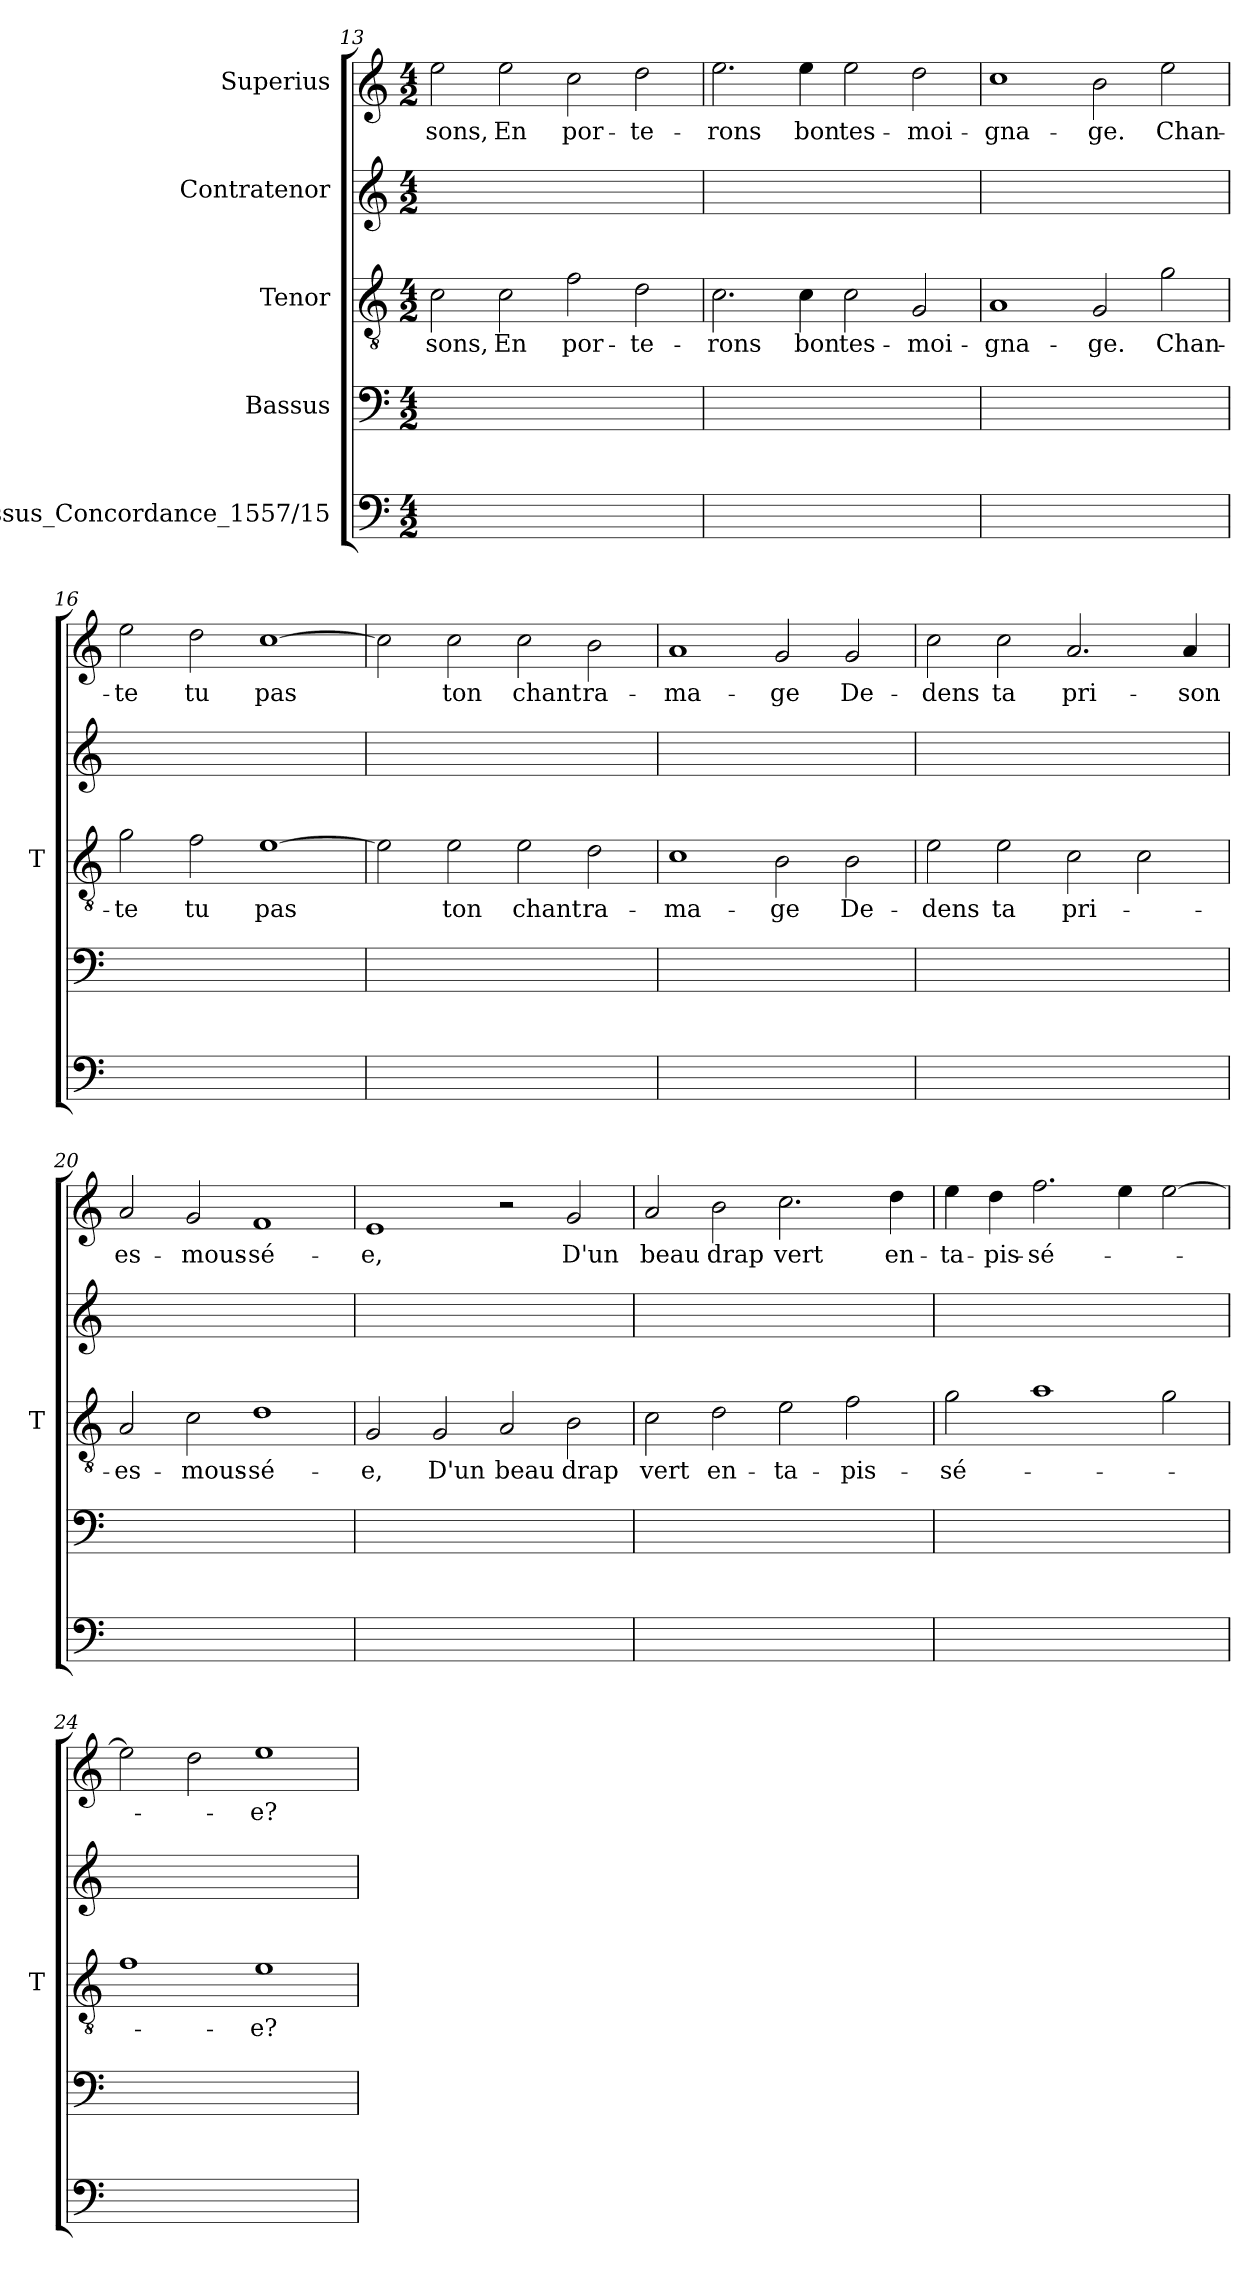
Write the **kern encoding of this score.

**kern	**kern	**kern	**text	**kern	**kern	**text
*part5	*part4	*part3	*part3	*part2	*part1	*part1
*staff5	*staff4	*staff3	*staff3	*staff2	*staff1	*staff1
*I"Bassus_Concordance_1557/15	*I"Bassus	*I"Tenor	*	*I"Contratenor	*I"Superius	*
*	*	*I'T	*	*	*	*
*clefF4	*clefF4	*clefGv2	*	*clefG2	*clefG2	*
*k[]	*k[]	*k[]	*	*k[]	*k[]	*
*M4/2	*M4/2	*M4/2	*	*M4/2	*M4/2	*
=13	=13	=13	=13	=13	=13	=13
0ryy	0ryy	2c	-sons,	0ryy	2ee	-sons,
.	.	2c	-En	.	2ee	-En
.	.	2f	por-	.	2cc	por-
.	.	2d	te-	.	2dd	te-
=14	=14	=14	=14	=14	=14	=14
0ryy	0ryy	2.c	-rons	0ryy	2.ee	-rons
.	.	4c	-bon	.	4ee	-bon
.	.	2c	tes-	.	2ee	tes-
.	.	2G	moi-	.	2dd	moi-
=15	=15	=15	=15	=15	=15	=15
0ryy	0ryy	1A	gna-	0ryy	1cc	gna-
.	.	2G	-ge.	.	2b	-ge.
.	.	2g	Chan-	.	2ee	Chan-
=16	=16	=16	=16	=16	=16	=16
0ryy	0ryy	2g	-te	0ryy	2ee	-te
.	.	2f	-tu	.	2dd	-tu
.	.	[1e	-pas	.	[1cc	-pas
=17	=17	=17	=17	=17	=17	=17
0ryy	0ryy	2e]	.	0ryy	2cc]	.
.	.	2e	-ton	.	2cc	-ton
.	.	2e	-chant	.	2cc	-chant
.	.	2d	ra-	.	2b	ra-
=18	=18	=18	=18	=18	=18	=18
0ryy	0ryy	1c	ma-	0ryy	1a	ma-
.	.	2B	-ge	.	2g	-ge
.	.	2B	De-	.	2g	De-
=19	=19	=19	=19	=19	=19	=19
0ryy	0ryy	2e	-dens	0ryy	2cc	-dens
.	.	2e	-ta	.	2cc	-ta
.	.	2c	pri-	.	2.a	pri-
.	.	2c	.	.	.	.
.	.	.	.	.	4a	-son
=20	=20	=20	=20	=20	=20	=20
0ryy	0ryy	2A	es-	0ryy	2a	es-
.	.	2c	mous-	.	2g	mous-
.	.	1d	sé-	.	1f	sé-
=21	=21	=21	=21	=21	=21	=21
0ryy	0ryy	2G	-e,	0ryy	1e	-e,
.	.	2G	-D'un	.	.	.
.	.	2A	-beau	.	2r	.
.	.	2B	-drap	.	2g	-D'un
=22	=22	=22	=22	=22	=22	=22
0ryy	0ryy	2c	-vert	0ryy	2a	-beau
.	.	2d	en-	.	2b	-drap
.	.	2e	ta-	.	2.cc	-vert
.	.	2f	pis-	.	.	.
.	.	.	.	.	4dd	en-
=23	=23	=23	=23	=23	=23	=23
0ryy	0ryy	2g	sé-	0ryy	4ee	ta-
.	.	.	.	.	4dd	pis-
.	.	1a	.	.	2.ff	sé-
.	.	.	.	.	4ee	.
.	.	2g	.	.	[2ee	.
=24	=24	=24	=24	=24	=24	=24
0ryy	0ryy	1f	.	0ryy	2ee]	.
.	.	.	.	.	2dd	.
.	.	1e	-e?	.	1ee	-e?
=	=	=	=	=	=	=
*-	*-	*-	*-	*-	*-	*-
